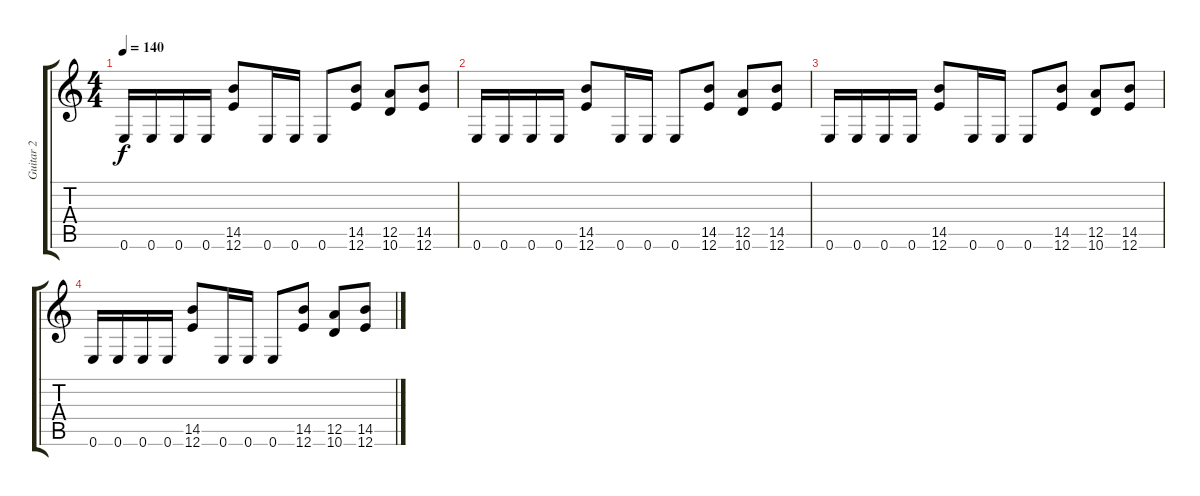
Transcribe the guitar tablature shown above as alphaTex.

\track ("Guitar 2" "Guitar 2") {instrument overdrivenguitar}
\staff {score tabs}
\tuning (E4 B3 G3 D3 A2 E2) {hide}
\ts (4 4)
\tempo 140
\clef g2
\ks c
0.6.16{dy f} 0.6.16 0.6.16 0.6.16 (14.5 12.6).8 0.6.16 0.6.16 0.6.8 (14.5 12.6).8 (12.5 10.6).8 (14.5 12.6).8 |
0.6.16 0.6.16 0.6.16 0.6.16 (14.5 12.6).8 0.6.16 0.6.16 0.6.8 (14.5 12.6).8 (12.5 10.6).8 (14.5 12.6).8 |
0.6.16 0.6.16 0.6.16 0.6.16 (14.5 12.6).8 0.6.16 0.6.16 0.6.8 (14.5 12.6).8 (12.5 10.6).8 (14.5 12.6).8 |
0.6.16 0.6.16 0.6.16 0.6.16 (14.5 12.6).8 0.6.16 0.6.16 0.6.8 (14.5 12.6).8 (12.5 10.6).8 (14.5 12.6).8
